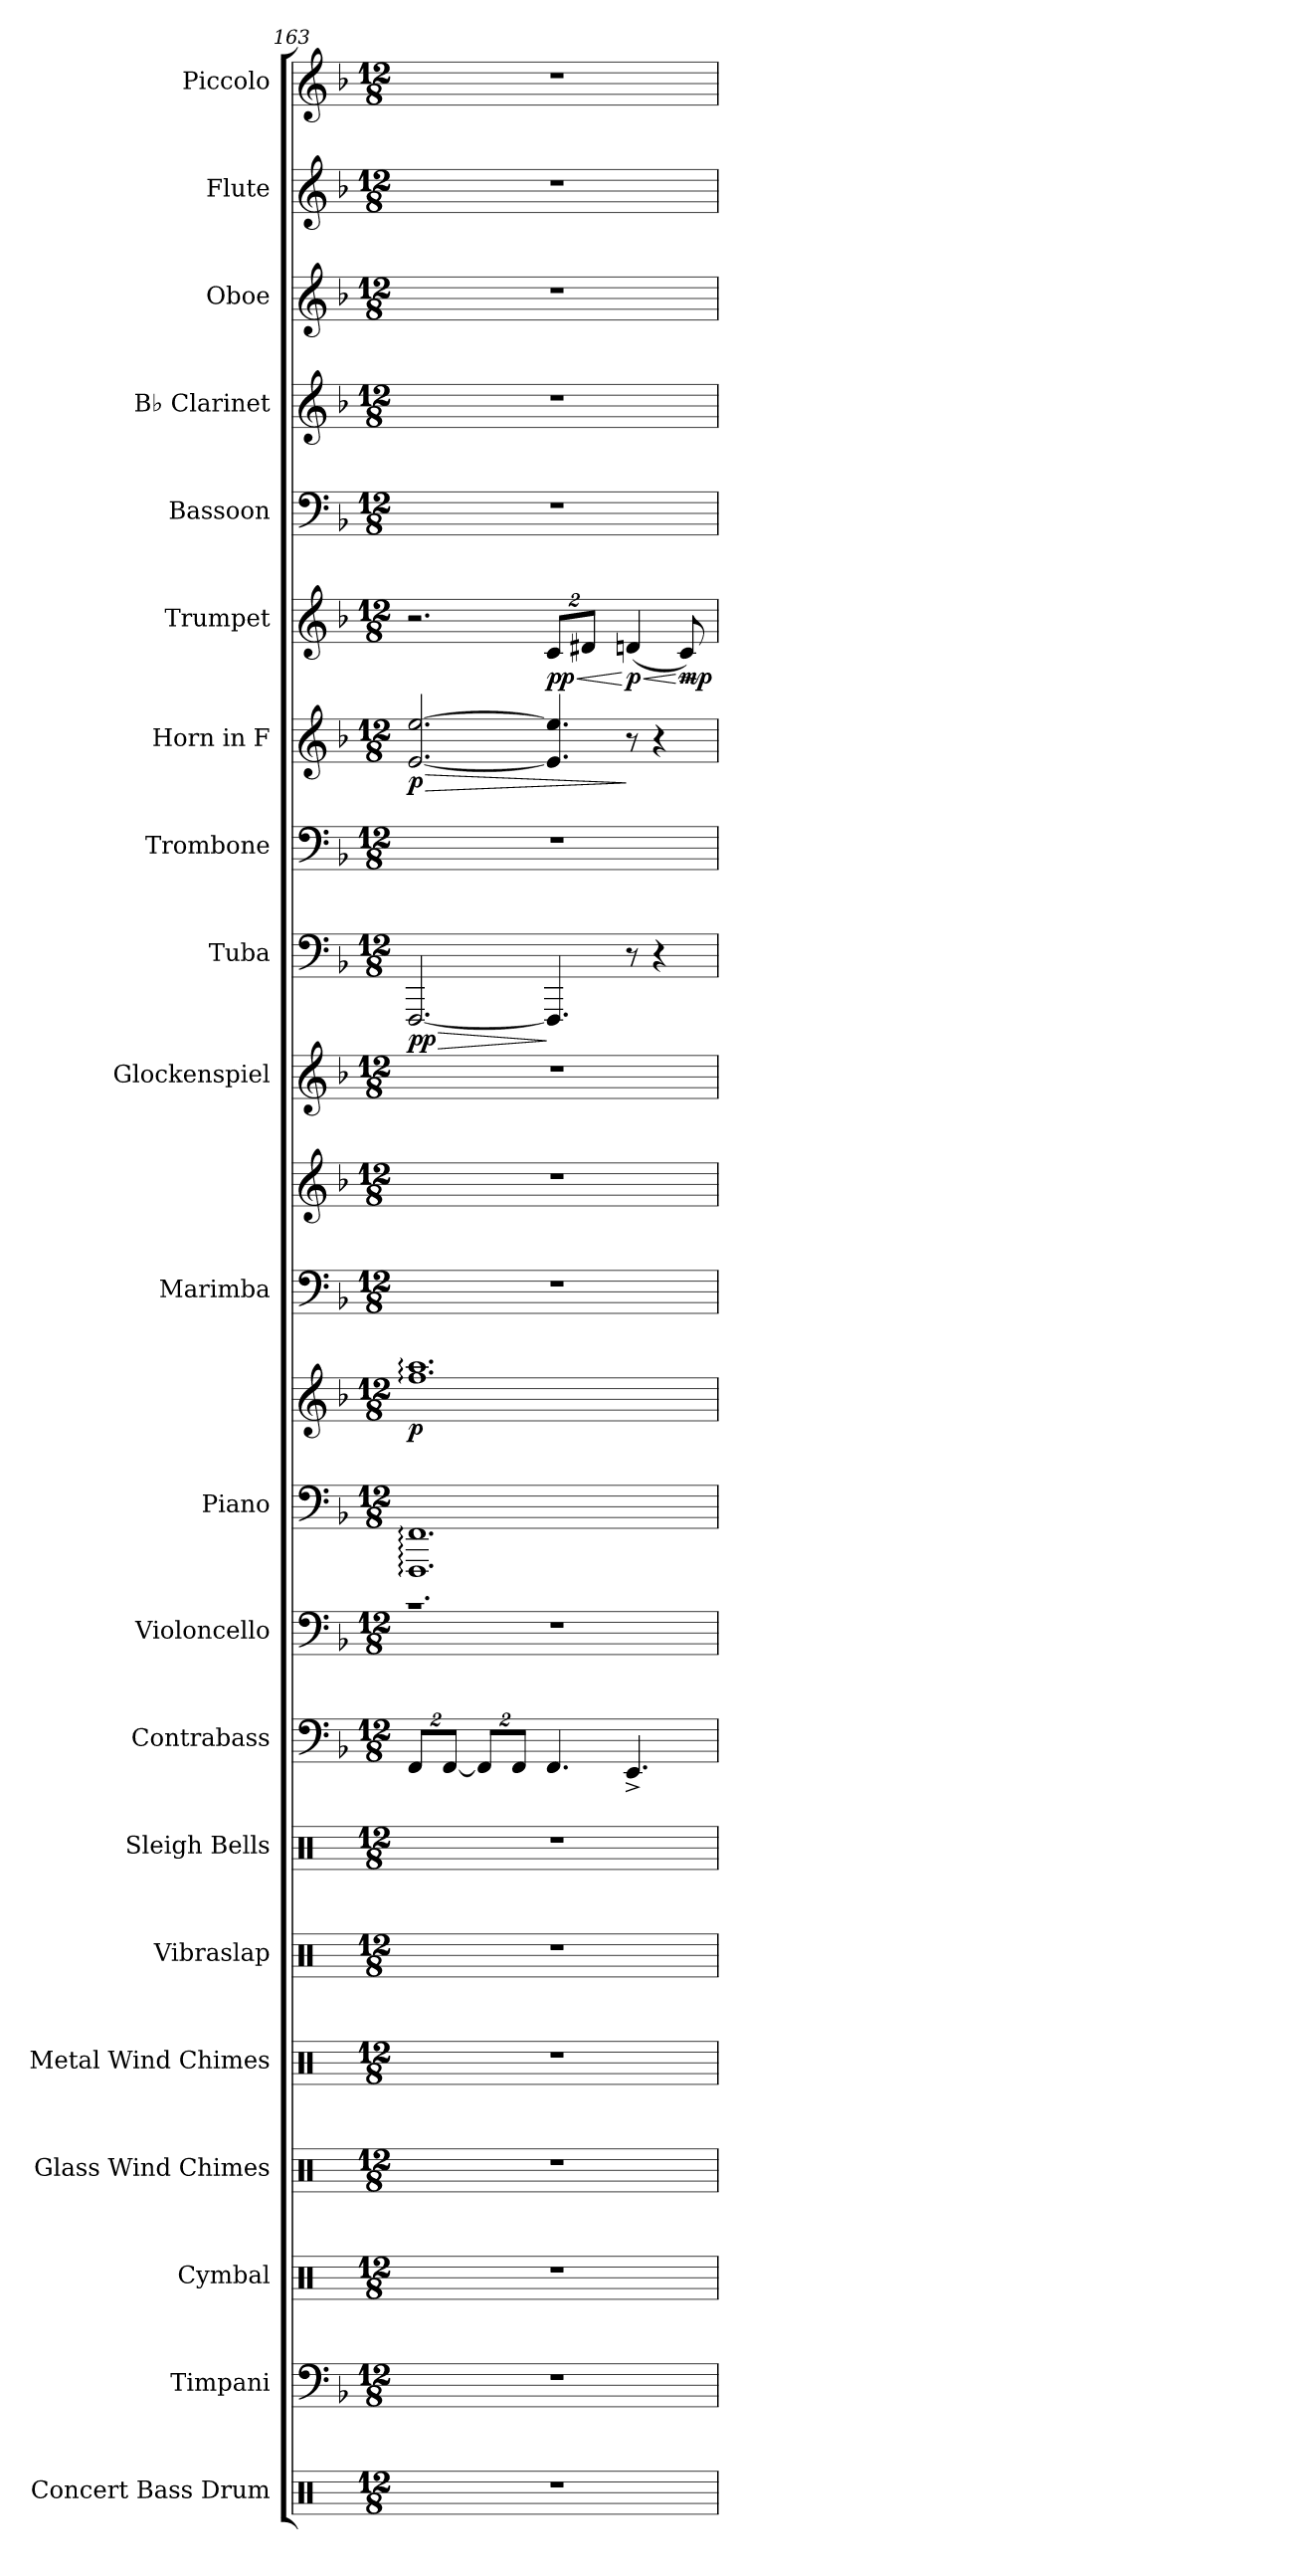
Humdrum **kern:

**kern	**kern	**kern	**kern	**kern	**kern	**kern	**kern	**kern	**kern	**kern	**dynam	**kern	**kern	**kern	**kern	**dynam	**kern	**kern	**dynam	**kern	**dynam	**kern	**kern	**kern	**kern	**kern
*part21	*part20	*part19	*part18	*part17	*part16	*part15	*part14	*part13	*part12	*part12	*part12	*part11	*part11	*part10	*part9	*part9	*part8	*part7	*part7	*part6	*part6	*part5	*part4	*part3	*part2	*part1
*staff23	*staff22	*staff21	*staff20	*staff19	*staff18	*staff17	*staff16	*staff15	*staff14	*staff13	*staff13/14	*staff12	*staff11	*staff10	*staff9	*staff9	*staff8	*staff7	*staff7	*staff6	*staff6	*staff5	*staff4	*staff3	*staff2	*staff1
*I"Concert Bass Drum	*I"Timpani	*I"Cymbal	*I"Glass Wind Chimes	*I"Metal Wind Chimes	*I"Vibraslap	*I"Sleigh Bells	*I"Contrabass	*I"Violoncello	*I"Piano	*	*	*I"Marimba	*	*I"Glockenspiel	*I"Tuba	*	*I"Trombone	*I"Horn in F	*	*I"Trumpet	*	*I"Bassoon	*I"B♭ Clarinet	*I"Oboe	*I"Flute	*I"Piccolo
*I'Con. BD	*I'Timp.	*I'Cym.	*I'Gl. Wn Ch.	*I'Met. Wn Ch.	*I'Vibslp.	*I'Sle. Be.	*I'Cb.	*I'Vc.	*I'Pno.	*	*	*I'Mrm.	*	*I'Glock.	*I'Tba.	*	*I'Tbn.	*	*	*I'Tpt.	*	*I'Bsn.	*I'B♭ Cl.	*I'Ob.	*I'Fl.	*I'Picc.
*clefX	*clefF4	*clefX	*clefX	*clefX	*clefX	*clefX	*clefF4	*clefF4	*clefF4	*clefG2	*	*clefF4	*clefG2	*clefG2	*clefF4	*	*clefF4	*clefG2	*	*clefG2	*	*clefF4	*clefG2	*clefG2	*clefG2	*clefG2
*	*	*	*	*	*	*	*ITrd7c12	*	*	*	*	*	*	*ITrd-14c-24	*	*	*	*ITrd4c7	*	*ITrd1c2	*	*	*ITrd1c2	*	*	*ITrd-7c-12
*k[]	*k[b-]	*k[]	*k[]	*k[]	*k[]	*k[]	*k[b-]	*k[b-]	*k[b-]	*k[b-]	*	*k[b-]	*k[b-]	*k[b-]	*k[b-]	*	*k[b-]	*k[b-e-]	*	*k[b-e-a-]	*	*k[b-]	*k[b-e-a-]	*k[b-]	*k[b-]	*k[b-]
*M12/8	*M12/8	*M12/8	*M12/8	*M12/8	*M12/8	*M12/8	*M12/8	*M12/8	*M12/8	*M12/8	*	*M12/8	*M12/8	*M12/8	*M12/8	*	*M12/8	*M12/8	*	*M12/8	*	*M12/8	*M12/8	*M12/8	*M12/8	*M12/8
*	*	*	*	*	*	*	*Xbrackettup	*	*	*	*	*	*	*	*	*	*	*	*	*	*	*	*	*	*	*
=163	=163	=163	=163	=163	=163	=163	=163	=163	=163	=163	=163	=163	=163	=163	=163	=163	=163	=163	=163	=163	=163	=163	=163	=163	=163	=163
*	*	*	*	*	*	*	*	*	*^	*	*	*	*	*	*	*	*	*	*	*	*	*	*	*	*	*
!	!	!	!	!	!	!	!	!	!	!	!	!LO:DY:b	!	!	!	!	!LO:HP:b	!	!	!LO:HP:b	!	!	!	!	!	!	!
!	!	!	!	!	!	!	!	!	!	!	!	!	!	!	!	!	!LO:DY:n=1:b	!	!	!LO:DY:n=1:b	!	!	!	!	!	!	!
*	*	*	*	*	*	*	*	*	*	*	*	*	*	*	*	*	*	*	*	*	*	*	*	*	*	*	*^
1.r	1.r	1.r	1.r	1.r	1.r	1.r	16%3FFF/L	1.r	1.FFF: 1.FF:	1.r	1.ff: 1.aa:	p	1.r	1.r	1.r	[2.FFF/	> pp	1.r	[2.A/ [2.a/	> p	2.r	.	1.r	1.r	1.r	1.r	1.r	1ryy
.	.	.	.	.	.	.	[16%3FFF/J	.	.	.	.	.	.	.	.	.	.	.	.	.	.	.	.	.	.	.	.	.
.	.	.	.	.	.	.	16%3FFF/L]	.	.	.	.	.	.	.	.	.	.	.	.	.	.	.	.	.	.	.	.	.
.	.	.	.	.	.	.	16%3FFF/J	.	.	.	.	.	.	.	.	.	.	.	.	.	.	.	.	.	.	.	.	.
*	*	*	*	*	*	*	*	*	*	*	*	*	*	*	*	*	*	*	*	*	*Xbrackettup	*	*	*	*	*	*	*
!	!	!	!	!	!	!	!	!	!	!	!	!	!	!	!	!	!LO:DY:n=2:b	!	!	!	!	!LO:HP:b	!	!	!	!	!	!
!	!	!	!	!	!	!	!	!	!	!	!	!	!	!	!	!	!LO:DY:n=3:b	!	!	!	!	!LO:DY:n=1:b	!	!	!	!	!	!
.	.	.	.	.	.	.	4.FFF/	.	.	.	.	.	.	.	.	4.FFF/]	] p other-dynamics	.	4.A/] 4.a/]	.	16%3B-/L	< pp	.	.	.	.	.	.
.	.	.	.	.	.	.	.	.	.	.	.	.	.	.	.	.	.	.	.	.	16%3c#X/J	.	.	.	.	.	.	.
.	.	.	.	.	.	.	.	.	.	.	.	.	.	.	.	.	.	.	.	.	.	.	.	.	.	.	.	8ryy
*	*	*	*	*	*	*	*	*	*	*	*	*	*	*	*	*	*	*	*	*	*	*	*	*	*	*	*MM30	*
!	!	!	!	!	!	!	!	!	!	!	!	!	!	!	!	!	!	!	!	!LO:DY:n=2:b	!	!LO:HP:n=1:b	!	!	!	!	!	!
!	!	!	!	!	!	!	!	!	!	!	!	!	!	!	!	!	!	!	!	!LO:DY:n=3:b	!	!LO:DY:n=2:b	!	!	!	!	!	!
.	.	.	.	.	.	.	4.EEE^/	.	.	.	.	.	.	.	.	8r	.	.	8r	] p other-dynamics	(<4cn/	[ < p	.	.	.	.	.	4.ryy
.	.	.	.	.	.	.	.	.	.	.	.	.	.	.	.	4r	.	.	4r	.	.	.	.	.	.	.	.	.
!	!	!	!	!	!	!	!	!	!	!	!	!	!	!	!	!	!	!	!	!	!	!LO:HP:n=1:b	!	!	!	!	!	!
!	!	!	!	!	!	!	!	!	!	!	!	!	!	!	!	!	!	!	!	!	!	!LO:DY:n=3:b	!	!	!	!	!	!
.	.	.	.	.	.	.	.	.	.	.	.	.	.	.	.	.	.	.	.	.	8B-/)	[ > mp	.	.	.	.	.	.
*	*	*	*	*	*	*	*	*	*v	*v	*	*	*	*	*	*	*	*	*	*	*	*	*	*	*	*	*	*
.	.	.	.	.	.	.	.	.	.	.	.	.	.	.	.	.	.	.	.	.	]	.	.	.	.	.	.
*	*	*	*	*	*	*	*	*	*	*	*	*	*	*	*	*	*	*	*	*	*	*	*	*	*	*v	*v
=	=	=	=	=	=	=	=	=	=	=	=	=	=	=	=	=	=	=	=	=	=	=	=	=	=	=
*-	*-	*-	*-	*-	*-	*-	*-	*-	*-	*-	*-	*-	*-	*-	*-	*-	*-	*-	*-	*-	*-	*-	*-	*-	*-	*-
